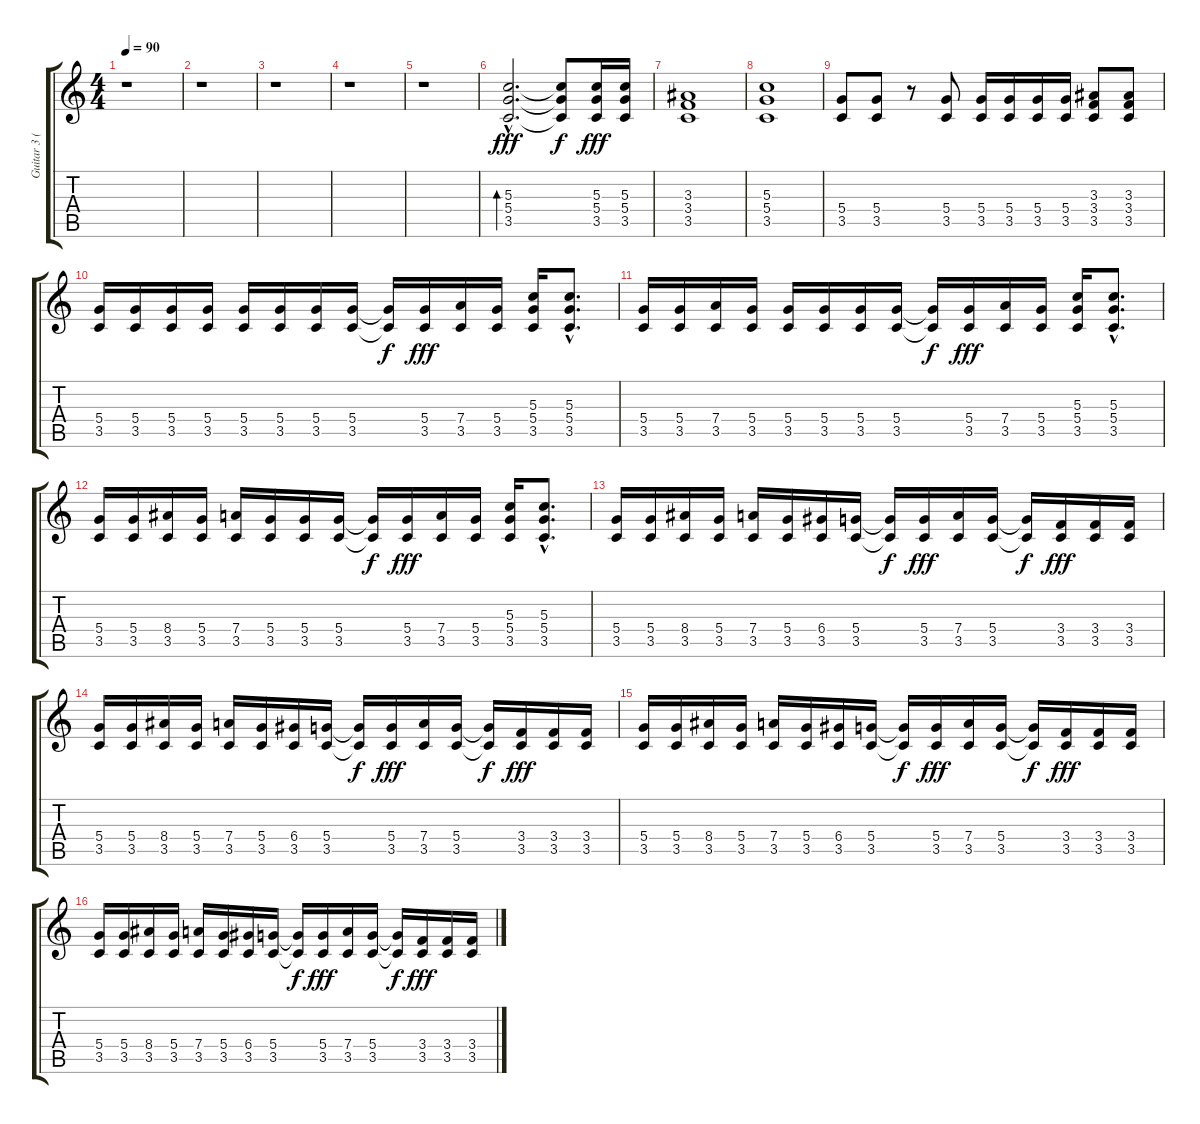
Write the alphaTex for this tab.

\track ("Guitar 3 (Rhythm)" "Guitar 3 (") {instrument distortionguitar}
\staff {score tabs}
\tuning (E4 B3 G3 D3 A2 E2) {hide}
\ts (4 4)
\tempo 90
\clef g2
\ks c
r.1{dy fff} |
r.1 |
r.1 |
r.1 |
r.1 |
(5.3{hac} 5.4{hac} 3.5{hac}).2{d bd 120} (5.3{t} 5.4{t} 3.5{t}).8{dy f} (5.3 5.4 3.5).16{dy fff} (5.3 5.4 3.5).16 |
(3.3 3.4 3.5).1 |
(5.3 5.4 3.5).1 |
(5.4 3.5).8 (5.4 3.5).8 r.8 (5.4 3.5).8 (5.4 3.5).16 (5.4 3.5).16 (5.4 3.5).16 (5.4 3.5).16 (3.3 3.4 3.5).8 (3.3 3.4 3.5).8 |
(5.4 3.5).16 (5.4 3.5).16 (5.4 3.5).16 (5.4 3.5).16 (5.4 3.5).16 (5.4 3.5).16 (5.4 3.5).16 (5.4 3.5).16 (5.4{t} 3.5{t}).16{dy f} (5.4 3.5).16{dy fff} (7.4 3.5).16 (5.4 3.5).16 (5.3 5.4 3.5).16 (5.3{hac} 5.4{hac} 3.5{hac}).8{d} |
(5.4 3.5).16 (5.4 3.5).16 (7.4 3.5).16 (5.4 3.5).16 (5.4 3.5).16 (5.4 3.5).16 (5.4 3.5).16 (5.4 3.5).16 (5.4{t} 3.5{t}).16{dy f} (5.4 3.5).16{dy fff} (7.4 3.5).16 (5.4 3.5).16 (5.3 5.4 3.5).16 (5.3{hac} 5.4{hac} 3.5{hac}).8{d} |
(5.4 3.5).16 (5.4 3.5).16 (8.4 3.5).16 (5.4 3.5).16 (7.4 3.5).16 (5.4 3.5).16 (5.4 3.5).16 (5.4 3.5).16 (5.4{t} 3.5{t}).16{dy f} (5.4 3.5).16{dy fff} (7.4 3.5).16 (5.4 3.5).16 (5.3 5.4 3.5).16 (5.3{hac} 5.4{hac} 3.5{hac}).8{d} |
(5.4 3.5).16 (5.4 3.5).16 (8.4 3.5).16 (5.4 3.5).16 (7.4 3.5).16 (5.4 3.5).16 (6.4 3.5).16 (5.4 3.5).16 (5.4{t} 3.5{t}).16{dy f} (5.4 3.5).16{dy fff} (7.4 3.5).16 (5.4 3.5).16 (5.4{t} 3.5{t}).16{dy f} (3.4 3.5).16{dy fff} (3.4 3.5).16 (3.4 3.5).16 |
(5.4 3.5).16 (5.4 3.5).16 (8.4 3.5).16 (5.4 3.5).16 (7.4 3.5).16 (5.4 3.5).16 (6.4 3.5).16 (5.4 3.5).16 (5.4{t} 3.5{t}).16{dy f} (5.4 3.5).16{dy fff} (7.4 3.5).16 (5.4 3.5).16 (5.4{t} 3.5{t}).16{dy f} (3.4 3.5).16{dy fff} (3.4 3.5).16 (3.4 3.5).16 |
(5.4 3.5).16 (5.4 3.5).16 (8.4 3.5).16 (5.4 3.5).16 (7.4 3.5).16 (5.4 3.5).16 (6.4 3.5).16 (5.4 3.5).16 (5.4{t} 3.5{t}).16{dy f} (5.4 3.5).16{dy fff} (7.4 3.5).16 (5.4 3.5).16 (5.4{t} 3.5{t}).16{dy f} (3.4 3.5).16{dy fff} (3.4 3.5).16 (3.4 3.5).16 |
(5.4 3.5).16 (5.4 3.5).16 (8.4 3.5).16 (5.4 3.5).16 (7.4 3.5).16 (5.4 3.5).16 (6.4 3.5).16 (5.4 3.5).16 (5.4{t} 3.5{t}).16{dy f} (5.4 3.5).16{dy fff} (7.4 3.5).16 (5.4 3.5).16 (5.4{t} 3.5{t}).16{dy f} (3.4 3.5).16{dy fff} (3.4 3.5).16 (3.4 3.5).16
